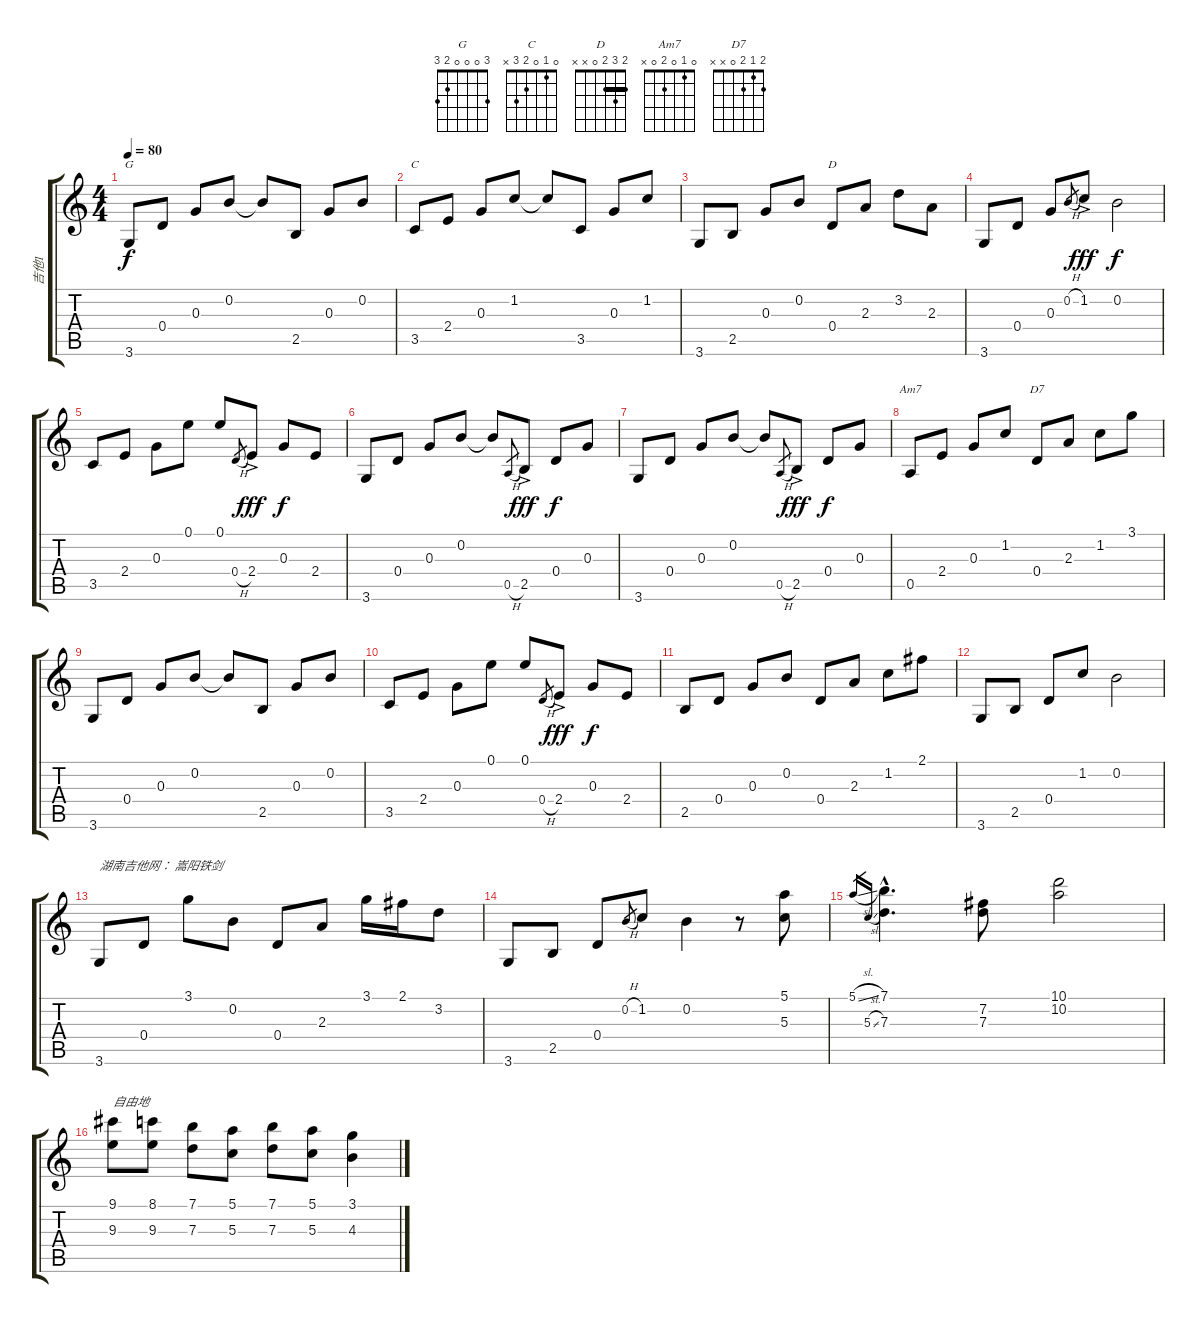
\track ("吉他1" "吉他1") {instrument acousticguitarsteel}
\staff {score tabs}
\tuning (E4 B3 G3 D3 A2 E2) {hide}
\chord ("G" 3 0 0 0 2 3)
\chord ("C" 0 1 0 2 3 x)
\chord ("D" 2 3 2 0 x x) {barre 2}
\chord ("Am7" 0 1 0 2 0 x)
\chord ("D7" 2 1 2 0 x x)
\ts (4 4)
\tempo 80
\clef g2
\ks c
3.6.8{ch "G" dy f} 0.4.8 0.3.8 0.2.8 0.2{t}.8 2.5.8 0.3.8 0.2.8 |
3.5.8{ch "C"} 2.4.8 0.3.8 1.2.8 1.2{t}.8 3.5.8 0.3.8 1.2.8 |
3.6.8 2.5.8 0.3.8 0.2.8 0.4.8{ch "D"} 2.3.8 3.2.8 2.3.8 |
3.6.8 0.4.8 0.3.8 0.2{h}.8{gr} 1.2{ac}.8{dy fff} 0.2.2{dy f} |
3.5.8 2.4.8 0.3.8 0.1.8 0.1.8 0.4{h}.8{gr} 2.4{ac}.8{dy fff} 0.3.8{dy f} 2.4.8 |
3.6.8 0.4.8 0.3.8 0.2.8 0.2{t}.8 0.5{h}.8{gr} 2.5{ac}.8{dy fff} 0.4.8{dy f} 0.3.8 |
3.6.8 0.4.8 0.3.8 0.2.8 0.2{t}.8 0.5{h}.8{gr} 2.5{ac}.8{dy fff} 0.4.8{dy f} 0.3.8 |
0.5.8{ch "Am7"} 2.4.8 0.3.8 1.2.8 0.4.8{ch "D7"} 2.3.8 1.2.8 3.1.8 |
3.6.8 0.4.8 0.3.8 0.2.8 0.2{t}.8 2.5.8 0.3.8 0.2.8 |
3.5.8 2.4.8 0.3.8 0.1.8 0.1.8 0.4{h}.8{gr} 2.4{ac}.8{dy fff} 0.3.8{dy f} 2.4.8 |
2.5.8 0.4.8 0.3.8 0.2.8 0.4.8 2.3.8 1.2.8 2.1.8 |
3.6.8 2.5.8 0.4.8 1.2.8 0.2.2 |
3.6.8{txt "湖南吉他网： 嵩阳铁剑"} 0.4.8 3.1.8 0.2.8 0.4.8 2.3.8 3.1.16 2.1.16 3.2.8 |
3.6.8 2.5.8 0.4.8 0.2{h}.8{gr} 1.2.8 0.2.4 r.8 (5.1 5.3).8 |
5.1{sl}.16{gr} 5.3{sl}.16{gr} (7.1{hac} 7.3{hac}).4{d} (7.2 7.3).8 (10.1 10.2).2 |
(9.1 9.3).8{txt "自由地"} (8.1 9.3).8 (7.1 7.3).8 (5.1 5.3).8 (7.1 7.3).8 (5.1 5.3).8 (3.1 4.3).4
